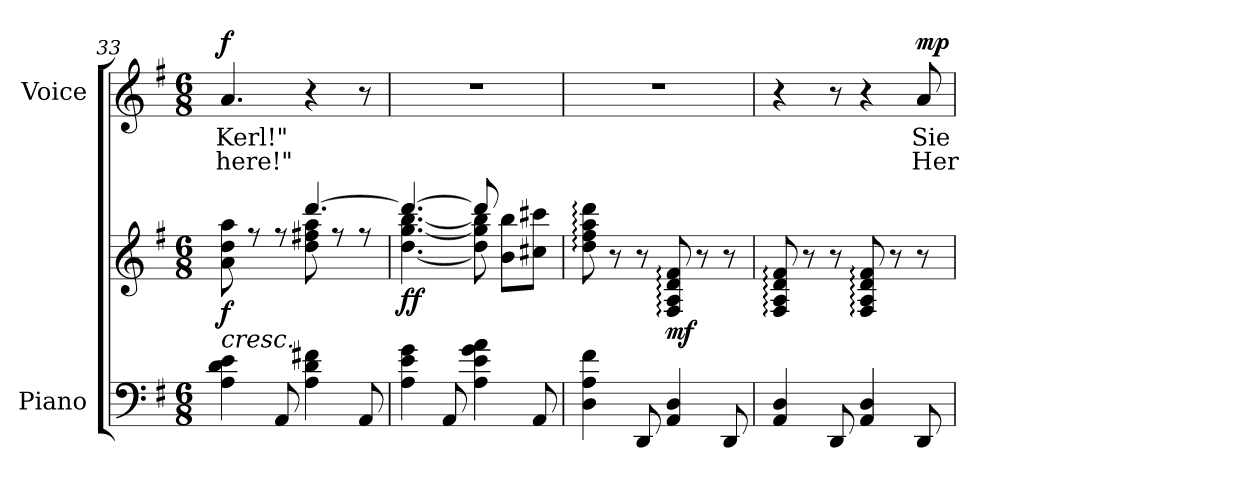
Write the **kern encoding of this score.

**kern	**kern	**dynam	**kern	**text	**text	**dynam
*part2	*part2	*part2	*part1	*part1	*part1	*part1
*staff3	*staff2	*staff2/3	*staff1	*staff1	*staff1	*staff1
*I"Piano	*	*	*I"Voice	*	*	*
*I'Pno	*	*	*	*	*	*
*clefF4	*clefG2	*	*clefG2	*	*	*
*k[f#]	*k[f#]	*	*k[f#]	*	*	*
*M6/8	*M6/8	*	*M6/8	*	*	*
=33	=33	=33	=33	=33	=33	=33
!	!	!LO:HP:b	!	!LO:LY:b	!LO:LY:b	!
*	*^	*	*	*	*	*
!	!	!	!LO:DY:n=1:b	!	!	!	!LO:DY:a
4A\ 4d\ 4e\	4.raayy	8a\ 8dd\ 8aa\	< f	4.a/	Kerl!"	here!"	f
.	.	8rff	.	.	.	.	.
8AA/	.	8rff	.	.	.	.	.
4A\ 4d\ 4f#X\	[4.ddd/	8dd\ 8ff#X\ 8aa\	.	4r	.	.	.
.	.	8rff	.	.	.	.	.
8AA/	.	8rff	.	8r	.	.	.
=34	=34	=34	=34	=34	=34	=34	=34
!	!	!	!LO:DY:b	!	!	!	!
4A\ 4e\ 4g\	4.ddd/_	[4.dd\ [4.gg\ [4.bb\	ff	2.r	.	.	.
8AA/	.	.	.	.	.	.	.
4A\ 4e\ 4g\ 4a\	8ddd/]	8dd\] 8gg\] 8bb\]	.	.	.	.	.
.	4raayy	8b\ 8bb\L	.	.	.	.	.
8AA/	.	8cc#X\ 8ccc#X\J	.	.	.	.	.
*	*v	*v	*	*	*	*	*
=35	=35	=35	=35	=35	=35	=35
4D\ 4A\ 4f#\	8dd\: 8ff#\: 8aa\: 8ddd\:	.	2.r	.	.	.
.	8r	.	.	.	.	.
8DD/	8r	.	.	.	.	.
!	!	!LO:DY:b	!	!	!	!
4AA/ 4D/	8F#/: 8A/: 8d/: 8f#/:	mf	.	.	.	.
.	8r	.	.	.	.	.
8DD/	8r	.	.	.	.	.
!!LO:LB:g=z
=36	=36	=36	=36	=36	=36	=36
4AA/ 4D/	8F#/: 8A/: 8d/: 8f#/:	.	4r	.	.	.
.	8r	.	.	.	.	.
8DD/	8r	.	8r	.	.	.
4AA/ 4D/	8F#/: 8A/: 8d/: 8f#/:	.	4r	.	.	.
.	8r	.	.	.	.	.
!	!	!	!	!LO:LY:b	!LO:LY:b	!LO:DY:a
8DD/	8r	[	8a/	Sie	Her	mp
=	=	=	=	=	=	=
*-	*-	*-	*-	*-	*-	*-
